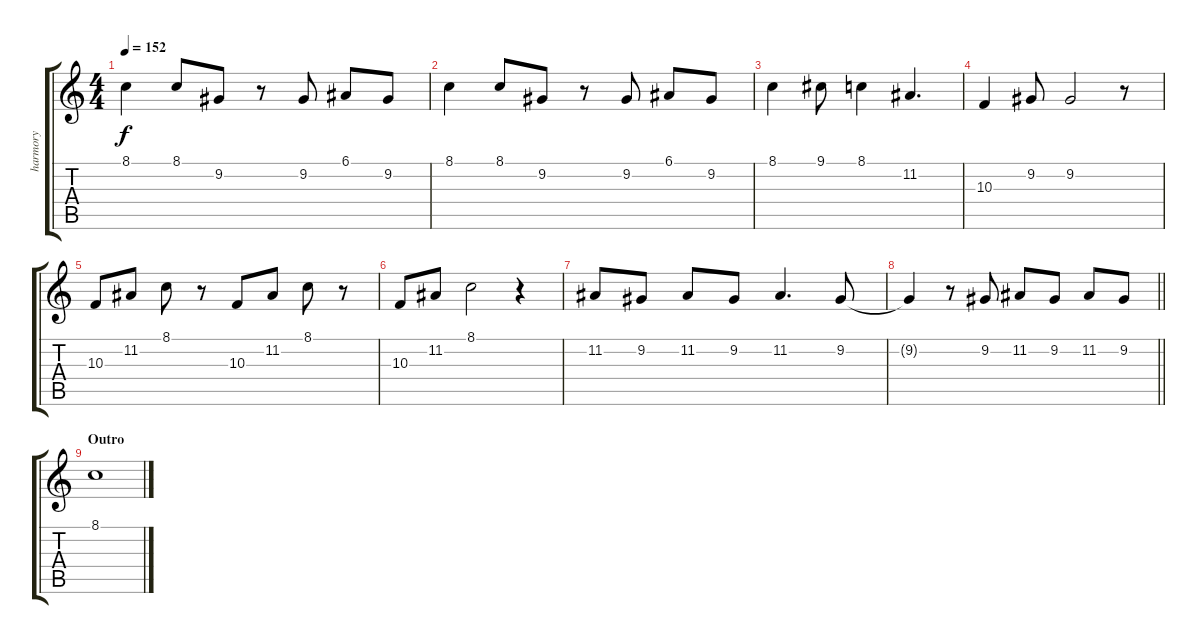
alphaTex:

\track ("harmory" "harmory") {instrument lead6voice}
\staff {score tabs}
\tuning (E4 B3 G3 D3 A2 E2) {hide}
\ts (4 4)
\tempo 152
\clef g2
\ks c
8.1.4{dy f} 8.1.8 9.2.8 r.8 9.2.8 6.1.8 9.2.8 |
8.1.4 8.1.8 9.2.8 r.8 9.2.8 6.1.8 9.2.8 |
8.1.4 9.1.8 8.1.4 11.2.4{d} |
10.3.4 9.2.8 9.2.2 r.8 |
10.3.8 11.2.8 8.1.8 r.8 10.3.8 11.2.8 8.1.8 r.8 |
10.3.8 11.2.8 8.1.2 r.4 |
11.2.8 9.2.8 11.2.8 9.2.8 11.2.4{d} 9.2.8 |
\barLineRight lightlight
9.2{t}.4 r.8 9.2.8 11.2.8 9.2.8 11.2.8 9.2.8 |
\section ("" "Outro")
8.1.1
